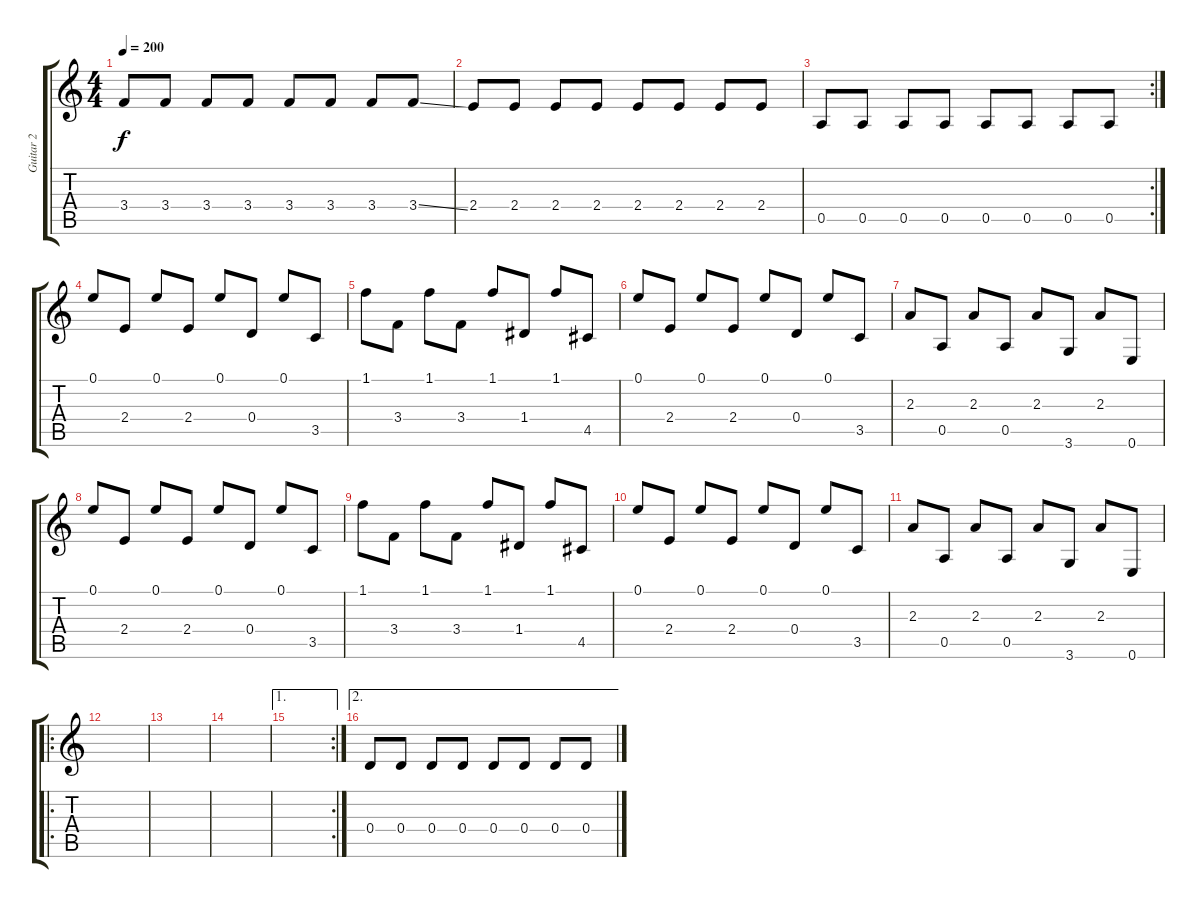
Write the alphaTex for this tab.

\track ("Guitar 2" "Guitar 2") {instrument overdrivenguitar}
\staff {score tabs}
\tuning (E4 B3 G3 D3 A2 E2) {hide}
\ts (4 4)
\tempo 200
\clef g2
\ks c
3.4.8{dy f} 3.4.8 3.4.8 3.4.8 3.4.8 3.4.8 3.4.8 3.4{ss}.8 |
2.4.8 2.4.8 2.4.8 2.4.8 2.4.8 2.4.8 2.4.8 2.4.8 |
\rc 2
0.5.8 0.5.8 0.5.8 0.5.8 0.5.8 0.5.8 0.5.8 0.5.8 |
0.1.8{volume 9 instrument overdrivenguitar} 2.4.8 0.1.8 2.4.8 0.1.8 0.4.8 0.1.8 3.5.8 |
1.1.8{volume 9 instrument overdrivenguitar} 3.4.8 1.1.8 3.4.8 1.1.8 1.4.8 1.1.8 4.5.8 |
0.1.8{volume 9 instrument overdrivenguitar} 2.4.8 0.1.8 2.4.8 0.1.8 0.4.8 0.1.8 3.5.8 |
2.3.8{volume 9 instrument overdrivenguitar} 0.5.8 2.3.8 0.5.8 2.3.8 3.6.8 2.3.8 0.6.8 |
0.1.8{volume 9 instrument overdrivenguitar} 2.4.8 0.1.8 2.4.8 0.1.8 0.4.8 0.1.8 3.5.8 |
1.1.8{volume 9 instrument overdrivenguitar} 3.4.8 1.1.8 3.4.8 1.1.8 1.4.8 1.1.8 4.5.8 |
0.1.8{volume 9 instrument overdrivenguitar} 2.4.8 0.1.8 2.4.8 0.1.8 0.4.8 0.1.8 3.5.8 |
2.3.8{volume 9 instrument overdrivenguitar} 0.5.8 2.3.8 0.5.8 2.3.8 3.6.8 2.3.8 0.6.8 |
\ro
|
|
|
\ae 1
\rc 2
|
\ae 2
0.4.8 0.4.8 0.4.8 0.4.8 0.4.8 0.4.8 0.4.8 0.4.8
